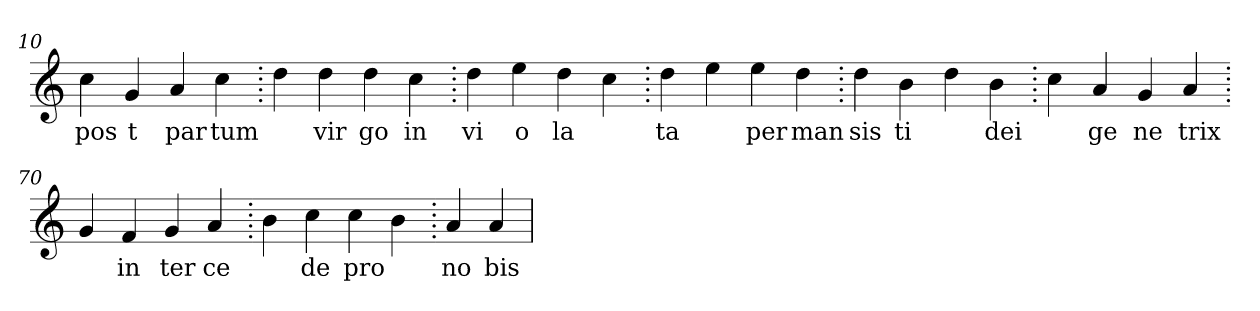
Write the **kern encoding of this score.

**kern	**text
*part1	*part1
*staff1	*staff1
*clefG2	*
=10.	=10.
4cc	pos
4g	t
4a	par
4cc	tum
=20.	=20.
4dd	.
4dd	vir
4dd	go
4cc	in
=30.	=30.
4dd	vi
4ee	o
4dd	la
4cc	.
=40.	=40.
4dd	ta
4ee	.
4ee	per
4dd	man
=50.	=50.
4dd	sis
4b	ti
4dd	.
4b	dei
=60.	=60.
4cc	.
4a	ge
4g	ne
4a	trix
=70.	=70.
4g	.
4f	in
4g	ter
4a	ce
=80.	=80.
4b	.
4cc	de
4cc	pro
4b	.
=90.	=90.
4a	no
4a	bis
=	=
*-	*-
